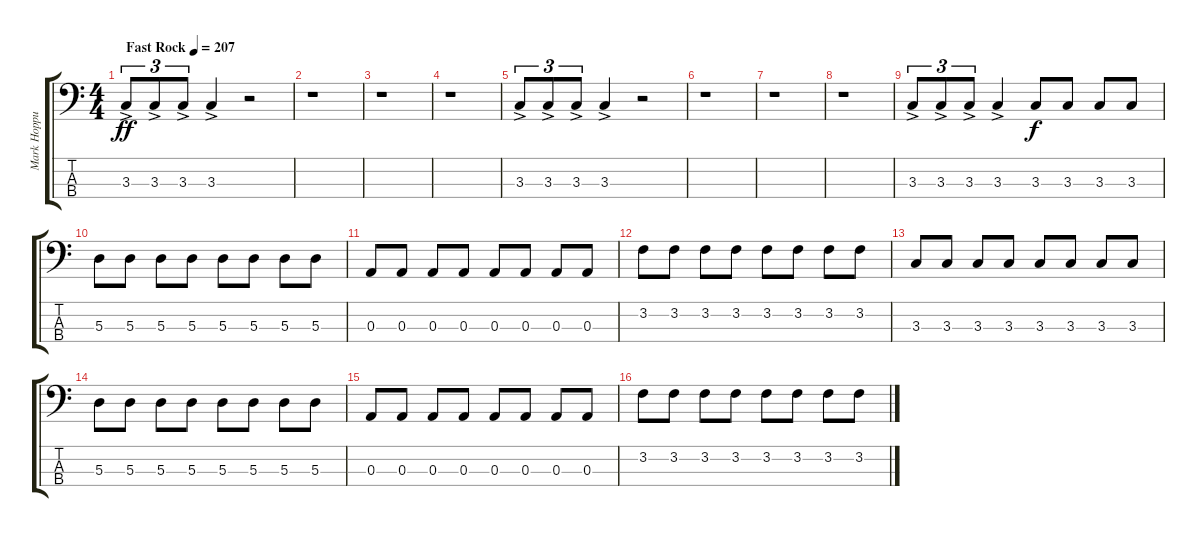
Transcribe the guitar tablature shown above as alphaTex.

\track ("Mark Hoppus" "Mark Hoppu") {instrument electricbasspick}
\staff {score tabs}
\tuning (G2 D2 A1 E1) {hide}
\ts (4 4)
\tempo (207 "Fast Rock")
\clef f4
\ks c
3.3{ac}.8{tu (3 2) dy ff instrument electricbasspick} 3.3{ac}.8{tu (3 2)} 3.3{ac}.8{tu (3 2)} 3.3{ac}.4 r.2 |
r.1 |
r.1 |
r.1 |
3.3{ac}.8{tu (3 2)} 3.3{ac}.8{tu (3 2)} 3.3{ac}.8{tu (3 2)} 3.3{ac}.4 r.2 |
r.1 |
r.1 |
r.1 |
3.3{ac}.8{tu (3 2)} 3.3{ac}.8{tu (3 2)} 3.3{ac}.8{tu (3 2)} 3.3{ac}.4 3.3.8{dy f} 3.3.8 3.3.8 3.3.8 |
5.3.8 5.3.8 5.3.8 5.3.8 5.3.8 5.3.8 5.3.8 5.3.8 |
0.3.8 0.3.8 0.3.8 0.3.8 0.3.8 0.3.8 0.3.8 0.3.8 |
3.2.8 3.2.8 3.2.8 3.2.8 3.2.8 3.2.8 3.2.8 3.2.8 |
3.3.8 3.3.8 3.3.8 3.3.8 3.3.8 3.3.8 3.3.8 3.3.8 |
5.3.8 5.3.8 5.3.8 5.3.8 5.3.8 5.3.8 5.3.8 5.3.8 |
0.3.8 0.3.8 0.3.8 0.3.8 0.3.8 0.3.8 0.3.8 0.3.8 |
3.2.8 3.2.8 3.2.8 3.2.8 3.2.8 3.2.8 3.2.8 3.2.8
